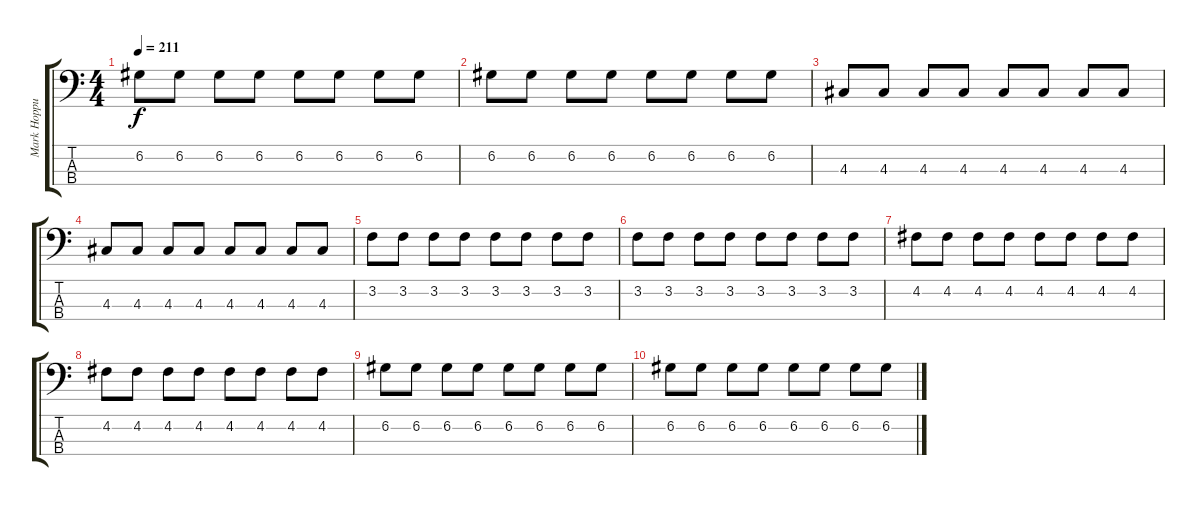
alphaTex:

\track ("Mark Hoppus (Bass)" "Mark Hoppu") {instrument electricbasspick}
\staff {score tabs}
\tuning (G2 D2 A1 E1) {hide}
\ts (4 4)
\tempo 211
\clef f4
\ks c
6.2.8{dy f} 6.2.8 6.2.8 6.2.8 6.2.8 6.2.8 6.2.8 6.2.8 |
6.2.8 6.2.8 6.2.8 6.2.8 6.2.8 6.2.8 6.2.8 6.2.8 |
4.3.8 4.3.8 4.3.8 4.3.8 4.3.8 4.3.8 4.3.8 4.3.8 |
4.3.8 4.3.8 4.3.8 4.3.8 4.3.8 4.3.8 4.3.8 4.3.8 |
3.2.8 3.2.8 3.2.8 3.2.8 3.2.8 3.2.8 3.2.8 3.2.8 |
3.2.8 3.2.8 3.2.8 3.2.8 3.2.8 3.2.8 3.2.8 3.2.8 |
4.2.8 4.2.8 4.2.8 4.2.8 4.2.8 4.2.8 4.2.8 4.2.8 |
4.2.8 4.2.8 4.2.8 4.2.8 4.2.8 4.2.8 4.2.8 4.2.8 |
6.2.8 6.2.8 6.2.8 6.2.8 6.2.8 6.2.8 6.2.8 6.2.8 |
6.2.8 6.2.8 6.2.8 6.2.8 6.2.8 6.2.8 6.2.8 6.2.8
